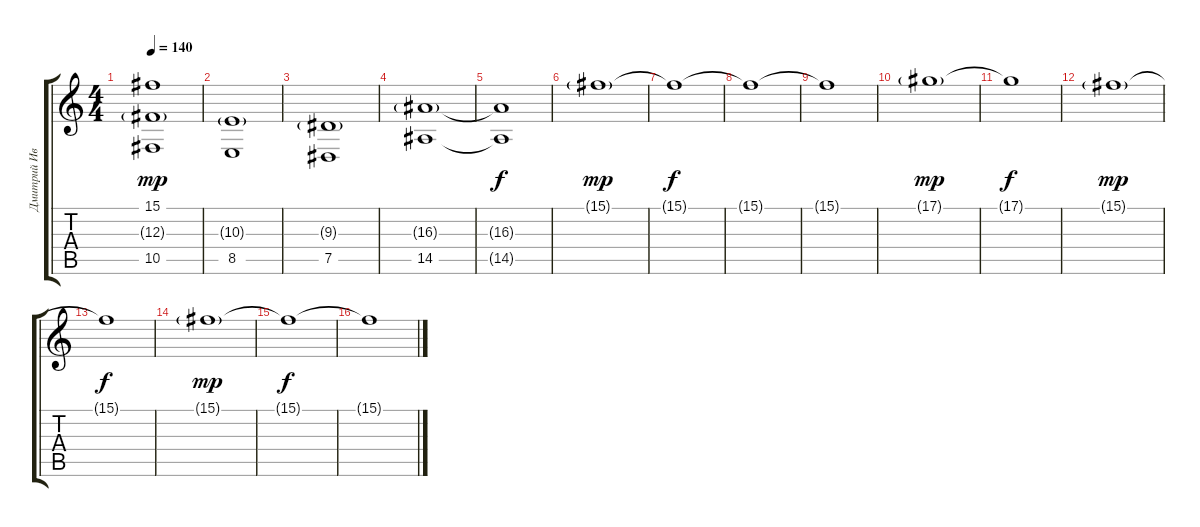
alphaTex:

\track ("Дмитрий Иванов" "Дмитрий Ив") {instrument viola}
\staff {score tabs}
\tuning (Eb4 Bb3 Gb3 Db3 Ab2 Eb2) {hide}
\ts (4 4)
\tempo 140
\clef g2
\ks c
(15.1 12.3{g} 10.5).1{dy mp} |
(10.3{g} 8.5).1 |
(9.3{g} 7.5).1 |
(16.3{g} 14.5).1 |
(16.3{t} 14.5{t}).1{dy f} |
15.1{g}.1{dy mp} |
15.1{t}.1{dy f} |
15.1{t}.1 |
15.1{t}.1 |
17.1{g}.1{dy mp} |
17.1{t}.1{dy f} |
15.1{g}.1{dy mp} |
15.1{t}.1{dy f} |
15.1{g}.1{dy mp} |
15.1{t}.1{dy f} |
15.1{t}.1
